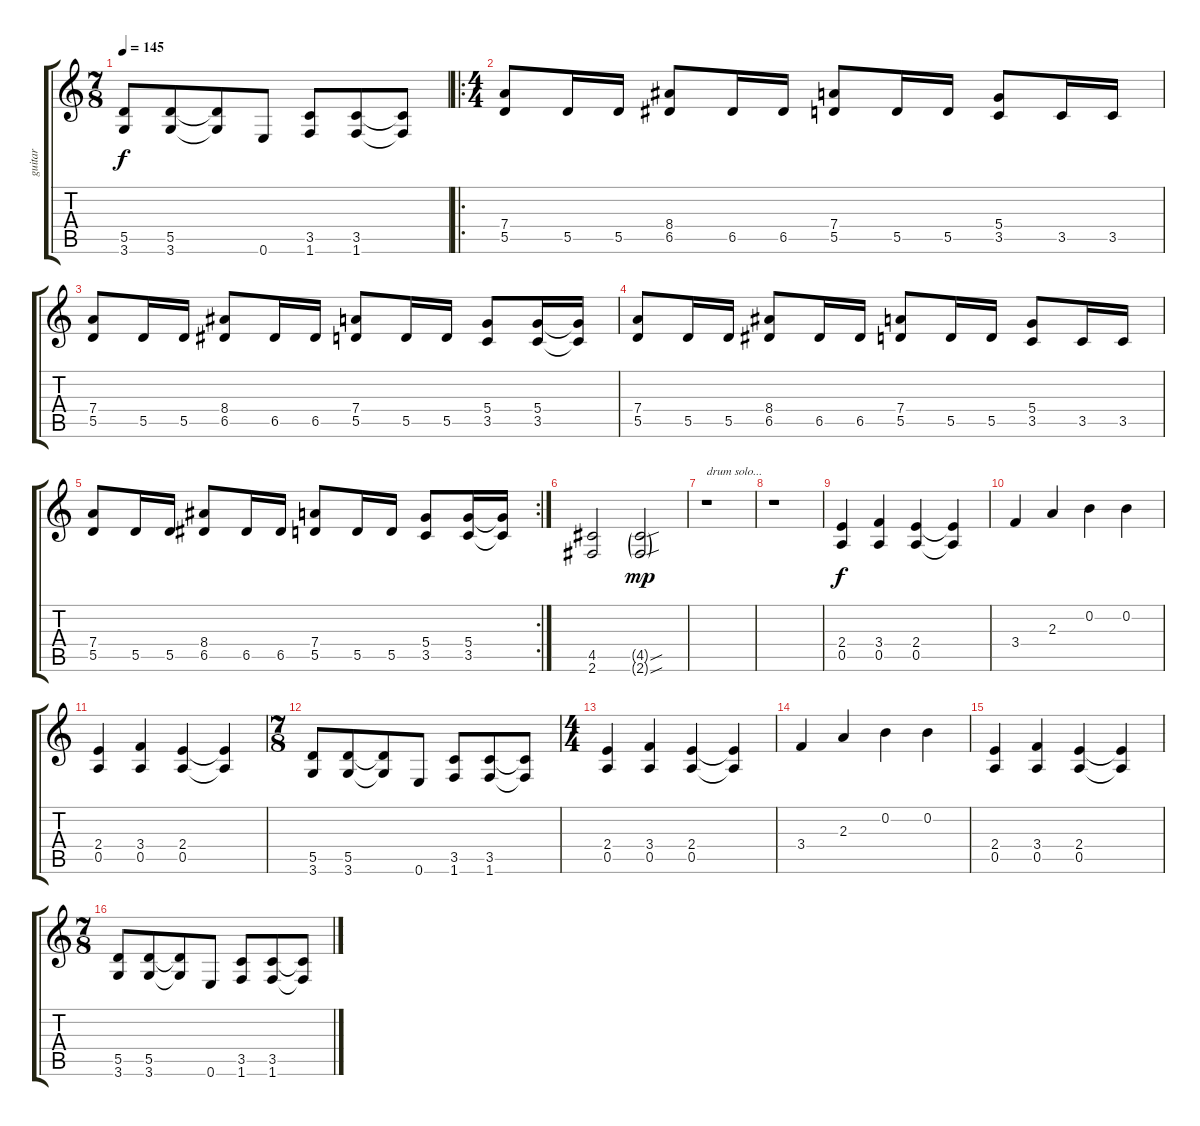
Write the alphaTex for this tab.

\track ("guitar" "guitar") {instrument distortionguitar}
\staff {score tabs}
\tuning (E4 B3 G3 D3 A2 E2) {hide}
\ts (7 8)
\tempo 145
\clef g2
\ks c
(5.5 3.6).8{dy f} (5.5 3.6).8 (5.5{t} 3.6{t}).8 0.6.8 (3.5 1.6).8 (3.5 1.6).8 (3.5{t} 1.6{t}).8 |
\ro
\ts (4 4)
(7.4 5.5).8 5.5.16 5.5.16 (8.4 6.5).8 6.5.16 6.5.16 (7.4 5.5).8 5.5.16 5.5.16 (5.4 3.5).8 3.5.16 3.5.16 |
(7.4 5.5).8 5.5.16 5.5.16 (8.4 6.5).8 6.5.16 6.5.16 (7.4 5.5).8 5.5.16 5.5.16 (5.4 3.5).8 (5.4 3.5).16 (5.4{t} 3.5{t}).16 |
(7.4 5.5).8 5.5.16 5.5.16 (8.4 6.5).8 6.5.16 6.5.16 (7.4 5.5).8 5.5.16 5.5.16 (5.4 3.5).8 3.5.16 3.5.16 |
\rc 2
(7.4 5.5).8 5.5.16 5.5.16 (8.4 6.5).8 6.5.16 6.5.16 (7.4 5.5).8 5.5.16 5.5.16 (5.4 3.5).8 (5.4 3.5).16 (5.4{t} 3.5{t}).16 |
(4.5 2.6).2 (4.5{sou g} 2.6{sou g}).2{dy mp} |
r.1{txt "drum solo..."} |
r.1 |
(2.4 0.5).4{dy f} (3.4 0.5).4 (2.4 0.5).4 (2.4{t} 0.5{t}).4 |
3.4.4 2.3.4 0.2.4 0.2.4 |
(2.4 0.5).4 (3.4 0.5).4 (2.4 0.5).4 (2.4{t} 0.5{t}).4 |
\ts (7 8)
(5.5 3.6).8 (5.5 3.6).8 (5.5{t} 3.6{t}).8 0.6.8 (3.5 1.6).8 (3.5 1.6).8 (3.5{t} 1.6{t}).8 |
\ts (4 4)
(2.4 0.5).4 (3.4 0.5).4 (2.4 0.5).4 (2.4{t} 0.5{t}).4 |
3.4.4 2.3.4 0.2.4 0.2.4 |
(2.4 0.5).4 (3.4 0.5).4 (2.4 0.5).4 (2.4{t} 0.5{t}).4 |
\ts (7 8)
(5.5 3.6).8 (5.5 3.6).8 (5.5{t} 3.6{t}).8 0.6.8 (3.5 1.6).8 (3.5 1.6).8 (3.5{t} 1.6{t}).8
